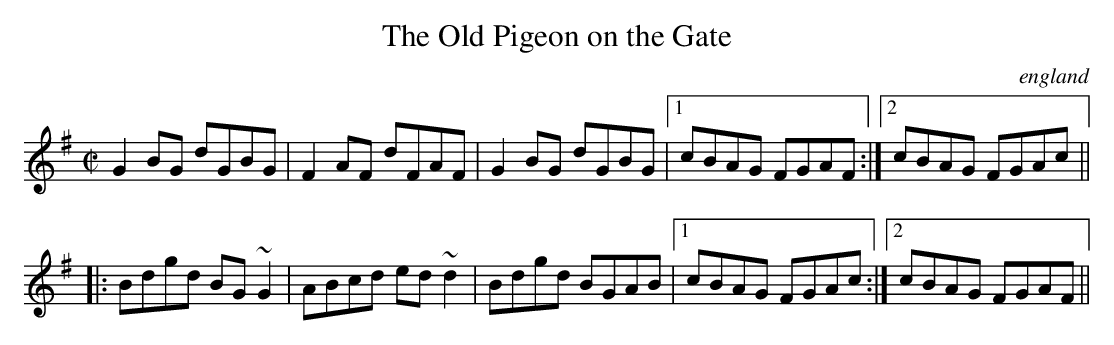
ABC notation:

X:1
T:Old Pigeon on the Gate, The
O:england
M:C|
L:1/8
K:G
G2BG dGBG|F2AF dFAF|G2BG dGBG|1 cBAG FGAF:|2 cBAG FGAc||
|:Bdgd BG~G2|ABcd ed~d2|Bdgd BGAB|1 cBAG FGAc:|2 cBAG FGAF||
